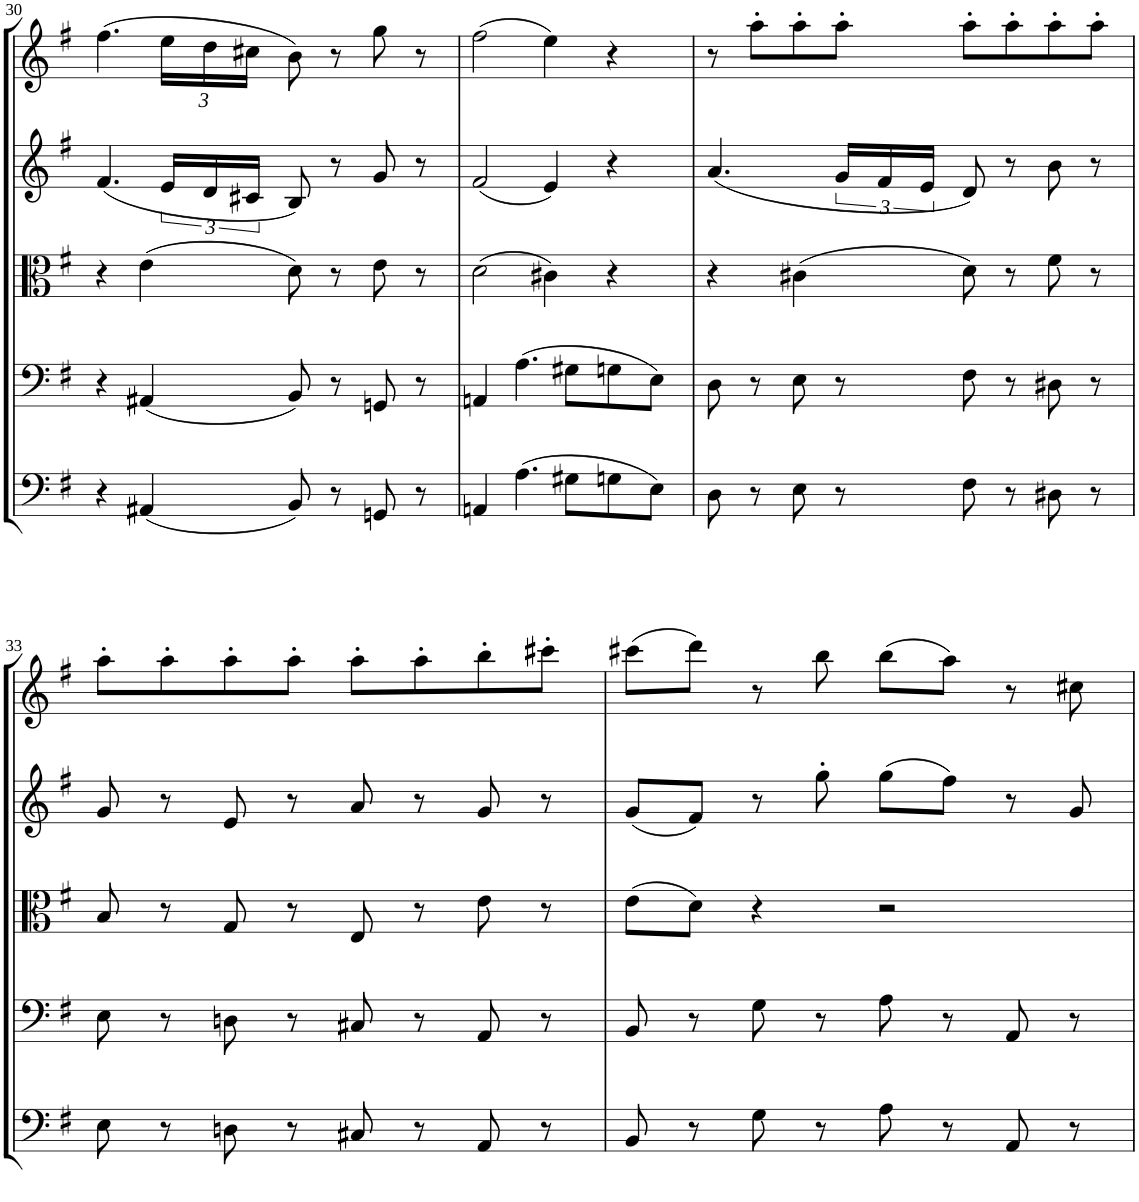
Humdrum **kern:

**kern	**kern	**kern	**kern	**kern
*part5	*part4	*part3	*part2	*part1
*staff5	*staff4	*staff3	*staff2	*staff1
*I"Contrabaix	*I"Violoncel	*I"Viola	*I"Violí II	*I"Violí I
!!LO:PB:g=z
*clefF4	*clefF4	*clefC3	*clefG2	*clefG2
*Trd7c12	*	*	*	*
*k[f#]	*k[f#]	*k[f#]	*k[f#]	*k[f#]
*M4/4	*M4/4	*M4/4	*M4/4	*M4/4
*met(c)	*met(c)	*met(c)	*met(c)	*met(c)
=30	=30	=30	=30	=30
4r	4r	4r	(4.f#/	(4.ff#\
(4AA#X/	(4AA#X/	(4e\	.	.
*	*	*	*	*Xbrackettup
.	.	.	24e/LL	24ee\LL
.	.	.	24d/	24dd\
.	.	.	24c#X/JJ	24cc#X\JJ
8BB/)	8BB/)	8d\)	8B/)	8b\)
8r	8r	8r	8r	8r
8GGn/	8GGn/	8e\	8g/	8gg\
8r	8r	8r	8r	8r
=31	=31	=31	=31	=31
4AAn/	4AAn/	(2d\	(2f#/	(2ff#\
(4.A\	(4.A\	.	.	.
.	.	4c#X\)	4e/)	4ee\)
8G#X\L	8G#X\L	.	.	.
8Gn\	8Gn\	4r	4r	4r
8E\J)	8E\J)	.	.	.
=32	=32	=32	=32	=32
8D\	8D\	4r	(4.a/	8r
8r	8r	.	.	8aa'\L
8E\	8E\	(4c#X\	.	8aa'\
8r	8r	.	24g/LL	8aa'\J
.	.	.	24f#/	.
.	.	.	24e/JJ	.
8F#\	8F#\	8d\)	8d/)	8aa'\L
8r	8r	8r	8r	8aa'\
8D#X\	8D#X\	8f#\	8b\	8aa'\
8r	8r	8r	8r	8aa'\J
!!LO:LB:g=z
=33	=33	=33	=33	=33
8E\	8E\	8B/	8g/	8aa'\L
8r	8r	8r	8r	8aa'\
8Dn\	8Dn\	8G/	8e/	8aa'\
8r	8r	8r	8r	8aa'\J
8C#X/	8C#X/	8E/	8a/	8aa'\L
8r	8r	8r	8r	8aa'\
8AA/	8AA/	8e\	8g/	8bb'\
8r	8r	8r	8r	8ccc#X'\J
=34	=34	=34	=34	=34
8BB/	8BB/	(8e\L	(8g/L	(8ccc#X\L
8r	8r	8d\J)	8f#/J)	8ddd\J)
8G\	8G\	4r	8r	8r
8r	8r	.	8gg'\	8bb\
8A\	8A\	2r	(8gg\L	(8bb\L
8r	8r	.	8ff#\J)	8aa\J)
8AA/	8AA/	.	8r	8r
8r	8r	.	8g/	8cc#X\
=	=	=	=	=
*-	*-	*-	*-	*-
